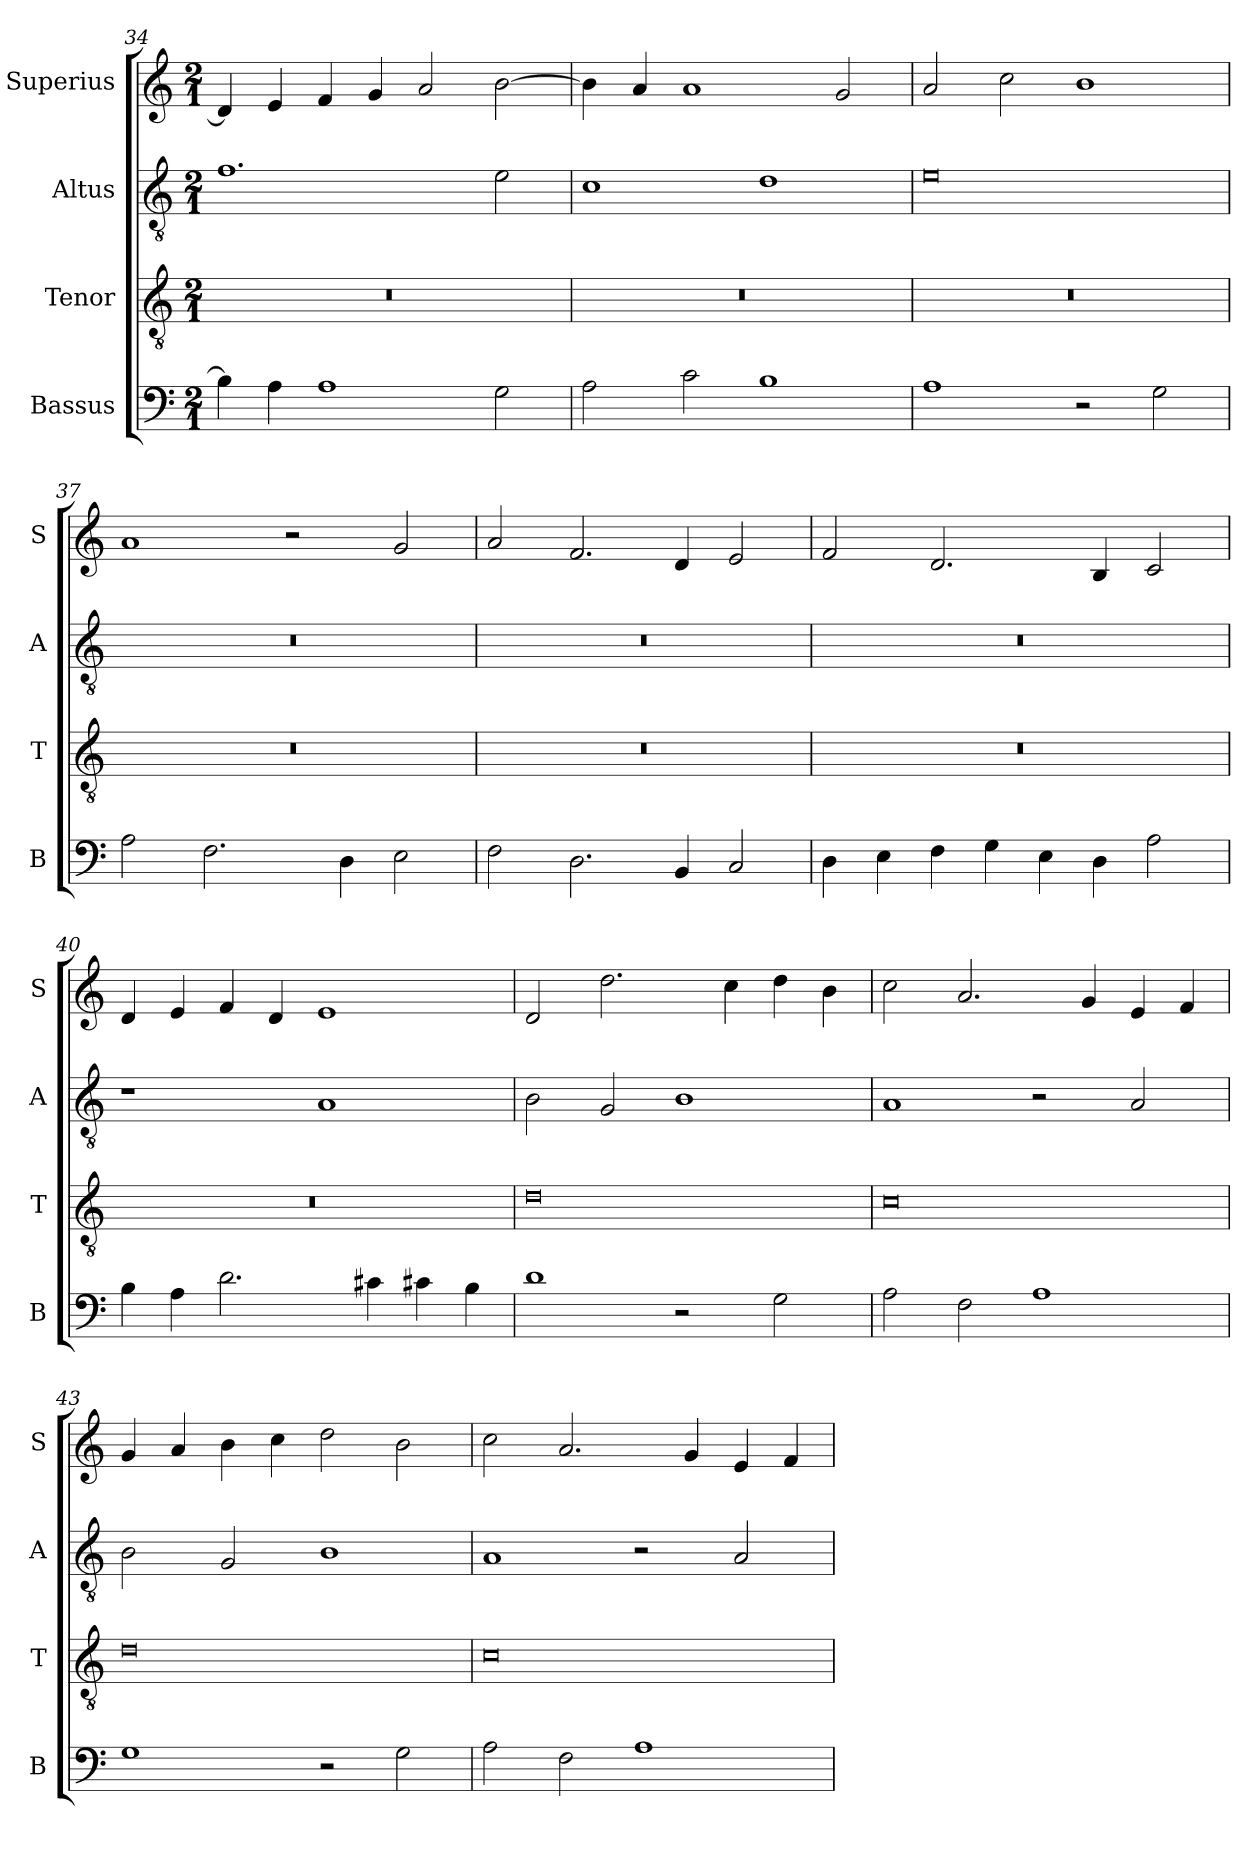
**kern	**kern	**kern	**kern
*part4	*part3	*part2	*part1
*staff4	*staff3	*staff2	*staff1
*I"Bassus	*I"Tenor	*I"Altus	*I"Superius
*I'B	*I'T	*I'A	*I'S
*clefF4	*clefGv2	*clefGv2	*clefG2
*k[]	*k[]	*k[]	*k[]
*M2/1	*M2/1	*M2/1	*M2/1
=34	=34	=34	=34
4B\]	0r	1.f	4d/]
4A\	.	.	4e/
1A	.	.	4f/
.	.	.	4g/
.	.	.	2a/
2G\	.	2e\	[2b\
=35	=35	=35	=35
2A\	0r	1c	4b\]
.	.	.	4a/
2c\	.	.	1a
1B	.	1d	.
.	.	.	2g/
=36	=36	=36	=36
1A	0r	0e	2a/
.	.	.	2cc\
2r	.	.	1b
2G\	.	.	.
=37	=37	=37	=37
2A\	0r	0r	1a
2.F\	.	.	.
.	.	.	2r
4D\	.	.	.
2E\	.	.	2g/
=38	=38	=38	=38
2F\	0r	0r	2a/
2.D\	.	.	2.f/
4BB/	.	.	4d/
2C/	.	.	2e/
=39	=39	=39	=39
4D\	0r	0r	2f/
4E\	.	.	.
4F\	.	.	2.d/
4G\	.	.	.
4E\	.	.	.
4D\	.	.	4B/
2A\	.	.	2c/
=40	=40	=40	=40
4B\	0r	1r	4d/
4A\	.	.	4e/
2.d\	.	.	4f/
.	.	.	4d/
.	.	1A	1e
4c#X\	.	.	.
4c#X\	.	.	.
4B\	.	.	.
=41	=41	=41	=41
1d	0d	2B\	2d/
.	.	2G/	2.dd\
2r	.	1B	.
.	.	.	4cc\
2G\	.	.	4dd\
.	.	.	4b\
=42	=42	=42	=42
2A\	0c	1A	2cc\
2F\	.	.	2.a/
1A	.	2r	.
.	.	.	4g/
.	.	2A/	4e/
.	.	.	4f/
=43	=43	=43	=43
1G	0d	2B\	4g/
.	.	.	4a/
.	.	2G/	4b\
.	.	.	4cc\
2r	.	1B	2dd\
2G\	.	.	2b\
=44	=44	=44	=44
2A\	0c	1A	2cc\
2F\	.	.	2.a/
1A	.	2r	.
.	.	.	4g/
.	.	2A/	4e/
.	.	.	4f/
=	=	=	=
*-	*-	*-	*-
